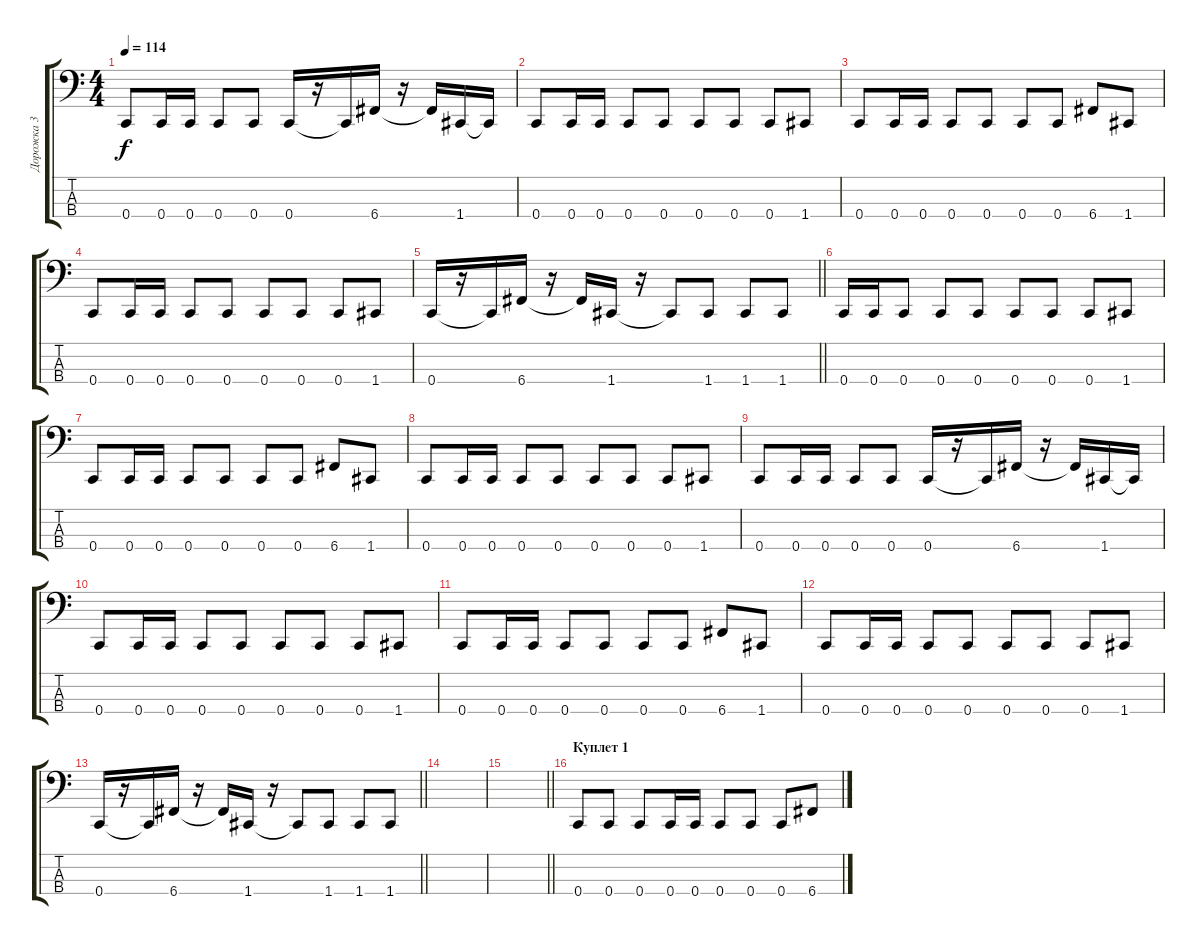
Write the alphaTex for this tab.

\track ("Дорожка 3" "Дорожка 3") {instrument electricbassfinger}
\staff {score tabs}
\tuning (F2 C2 G1 C1) {hide}
\ts (4 4)
\tempo 114
\clef f4
\ks c
0.4.8{dy f} 0.4.16 0.4.16 0.4.8 0.4.8 0.4.16 r.16 0.4{t}.16 6.4.16 r.16 6.4{t}.16 1.4.16 1.4{t}.16 |
0.4.8 0.4.16 0.4.16 0.4.8 0.4.8 0.4.8 0.4.8 0.4.8 1.4.8 |
0.4.8 0.4.16 0.4.16 0.4.8 0.4.8 0.4.8 0.4.8 6.4.8 1.4.8 |
0.4.8 0.4.16 0.4.16 0.4.8 0.4.8 0.4.8 0.4.8 0.4.8 1.4.8 |
\barLineRight lightlight
0.4.16 r.16 0.4{t}.16 6.4.16 r.16 6.4{t}.16 1.4.16 r.16 1.4{t}.8 1.4.8 1.4.8 1.4.8 |
0.4.16 0.4.16 0.4.8 0.4.8 0.4.8 0.4.8 0.4.8 0.4.8 1.4.8 |
0.4.8 0.4.16 0.4.16 0.4.8 0.4.8 0.4.8 0.4.8 6.4.8 1.4.8 |
0.4.8 0.4.16 0.4.16 0.4.8 0.4.8 0.4.8 0.4.8 0.4.8 1.4.8 |
0.4.8 0.4.16 0.4.16 0.4.8 0.4.8 0.4.16 r.16 0.4{t}.16 6.4.16 r.16 6.4{t}.16 1.4.16 1.4{t}.16 |
0.4.8 0.4.16 0.4.16 0.4.8 0.4.8 0.4.8 0.4.8 0.4.8 1.4.8 |
0.4.8 0.4.16 0.4.16 0.4.8 0.4.8 0.4.8 0.4.8 6.4.8 1.4.8 |
0.4.8 0.4.16 0.4.16 0.4.8 0.4.8 0.4.8 0.4.8 0.4.8 1.4.8 |
\barLineRight lightlight
0.4.16 r.16 0.4{t}.16 6.4.16 r.16 6.4{t}.16 1.4.16 r.16 1.4{t}.8 1.4.8 1.4.8 1.4.8 |
|
\barLineRight lightlight
|
\section ("" "Куплет 1")
0.4.8 0.4.8 0.4.8 0.4.16 0.4.16 0.4.8 0.4.8 0.4.8 6.4.8
